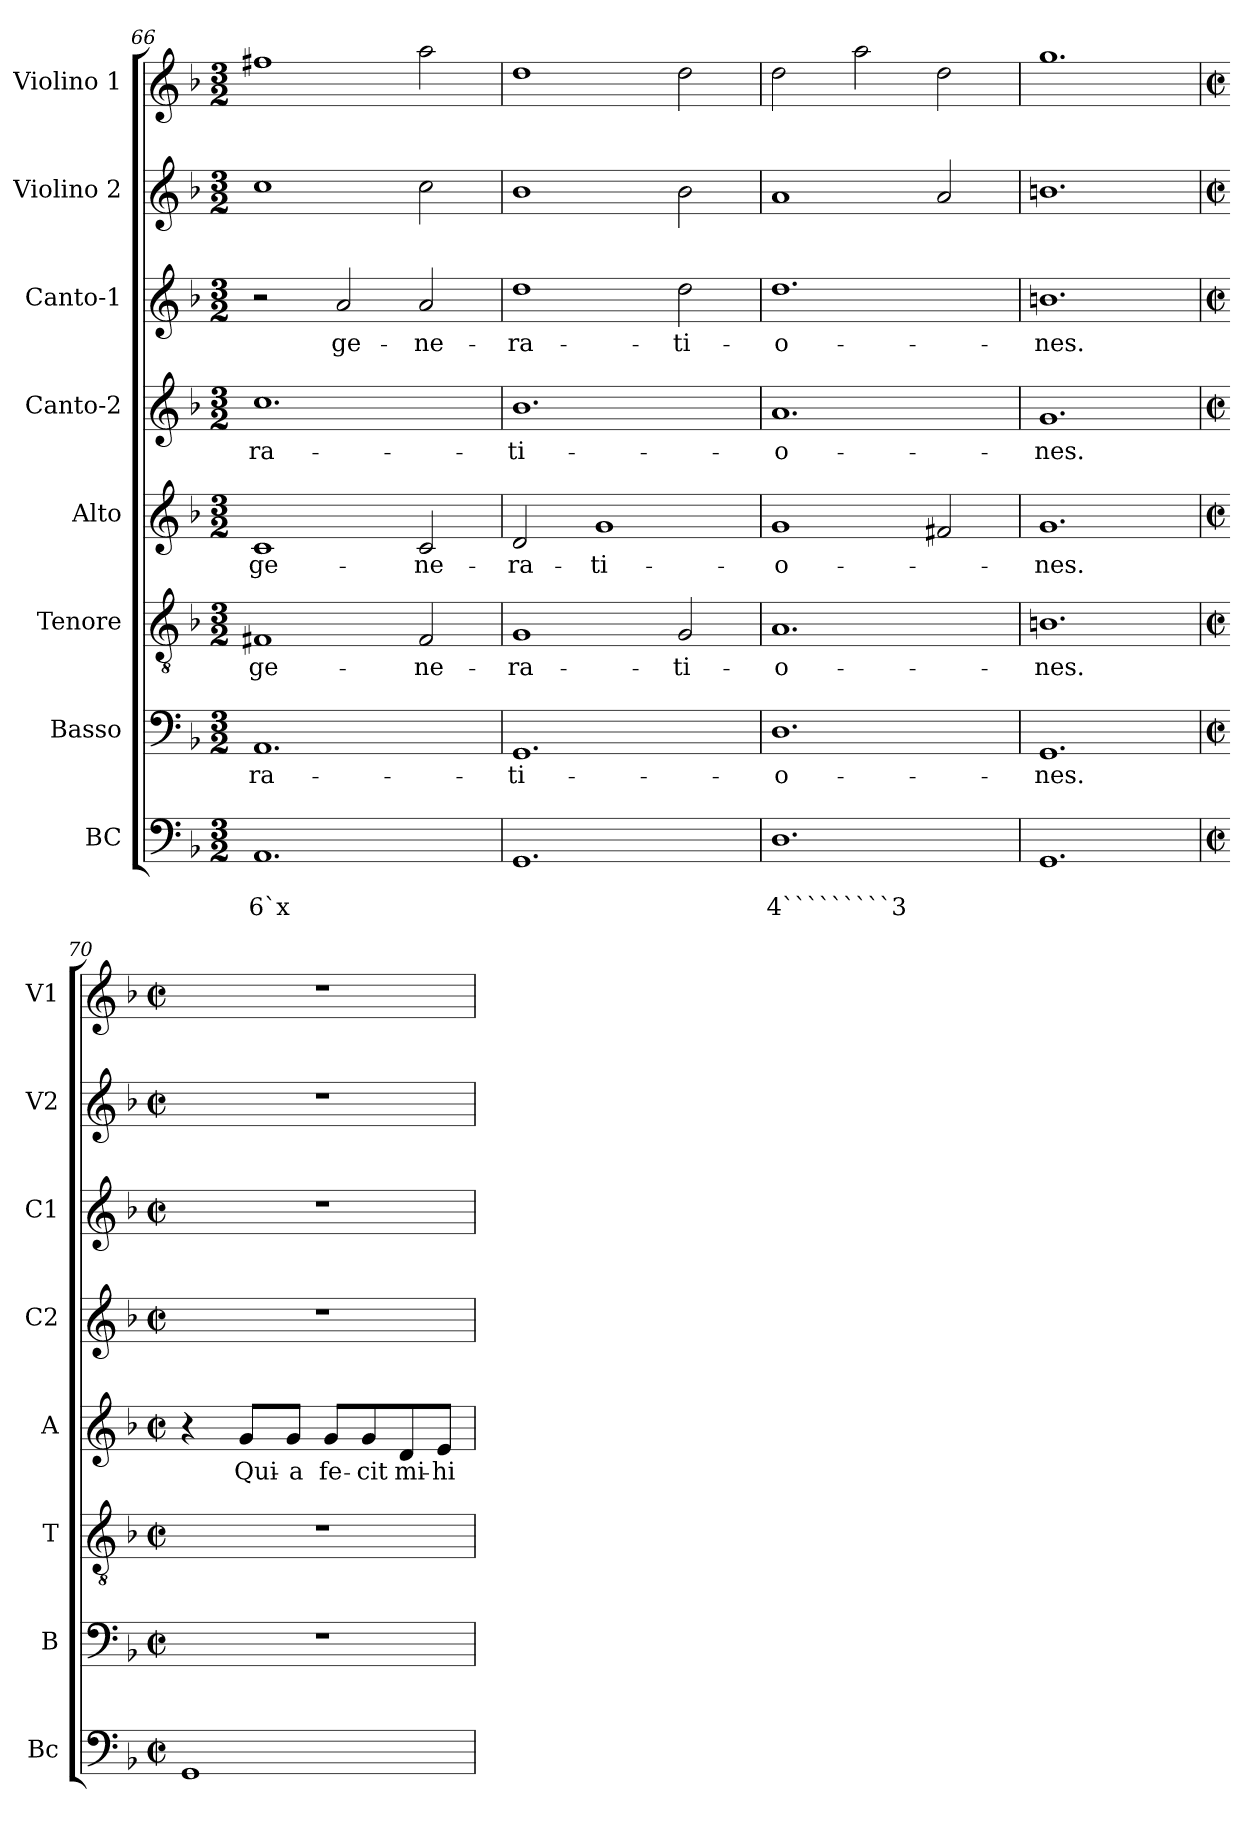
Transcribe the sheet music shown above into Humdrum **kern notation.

**kern	**text	**text	**kern	**text	**kern	**text	**kern	**text	**kern	**text	**kern	**text	**kern	**kern
*part8	*part8	*part8	*part7	*part7	*part6	*part6	*part5	*part5	*part4	*part4	*part3	*part3	*part2	*part1
*staff8	*staff8	*staff8	*staff7	*staff7	*staff6	*staff6	*staff5	*staff5	*staff4	*staff4	*staff3	*staff3	*staff2	*staff1
*I"BC	*	*	*I"Basso	*	*I"Tenore	*	*I"Alto	*	*I"Canto-2	*	*I"Canto-1	*	*I"Violino 2	*I"Violino 1
*I'Bc	*	*	*I'B	*	*I'T	*	*I'A	*	*I'C2	*	*I'C1	*	*I'V2	*I'V1
*clefF4	*	*	*clefF4	*	*clefGv2	*	*clefG2	*	*clefG2	*	*clefG2	*	*clefG2	*clefG2
*k[b-]	*	*	*k[b-]	*	*k[b-]	*	*k[b-]	*	*k[b-]	*	*k[b-]	*	*k[b-]	*k[b-]
*F:	*	*	*F:	*	*F:	*	*F:	*	*F:	*	*F:	*	*F:	*F:
*M3/2	*	*	*M3/2	*	*M3/2	*	*M3/2	*	*M3/2	*	*M3/2	*	*M3/2	*M3/2
=66	=66	=66	=66	=66	=66	=66	=66	=66	=66	=66	=66	=66	=66	=66
!	!	!LO:LY:b	!	!LO:LY:b	!	!LO:LY:b	!	!LO:LY:b	!	!LO:LY:b	!	!	!	!
1.AA	.	6`x	1.AA	-ra-	1F#X	ge-	1c	ge-	1.cc	-ra-	2r	.	1cc!	1ff#X
!	!	!	!	!	!	!	!	!	!	!	!	!LO:LY:b	!	!
.	.	.	.	.	.	.	.	.	.	.	2a/	ge-	.	.
!	!	!	!	!	!	!LO:LY:b	!	!LO:LY:b	!	!	!	!LO:LY:b	!	!
.	.	.	.	.	2F#/	-ne-	2c/	-ne-	.	.	2a/	-ne-	2cc!\	2aa\
=67	=67	=67	=67	=67	=67	=67	=67	=67	=67	=67	=67	=67	=67	=67
!	!	!	!	!LO:LY:b	!	!LO:LY:b	!	!LO:LY:b	!	!LO:LY:b	!	!LO:LY:b	!	!
1.GG	.	.	1.GG	-ti-	1G	-ra-	2d/	-ra-	1.b-	-ti-	1dd	-ra-	1b-!	1dd
!	!	!	!	!	!	!	!	!LO:LY:b	!	!	!	!	!	!
.	.	.	.	.	.	.	1g	-ti-	.	.	.	.	.	.
!	!	!	!	!	!	!LO:LY:b	!	!	!	!	!	!LO:LY:b	!	!
.	.	.	.	.	2G/	-ti-	.	.	.	.	2dd\	-ti-	2b-!\	2dd\
=68	=68	=68	=68	=68	=68	=68	=68	=68	=68	=68	=68	=68	=68	=68
!	!	!LO:LY:b	!	!LO:LY:b	!	!LO:LY:b	!	!LO:LY:b	!	!LO:LY:b	!	!LO:LY:b	!	!
1.D	.	4`````````3	1.D	-o-	1.A	-o-	1g	-o-	1.a	-o-	1.dd	-o-	1a!	2dd\
.	.	.	.	.	.	.	.	.	.	.	.	.	.	2aa\
.	.	.	.	.	.	.	2f#X/	.	.	.	.	.	2a!/	2dd\
=69	=69	=69	=69	=69	=69	=69	=69	=69	=69	=69	=69	=69	=69	=69
!	!	!	!	!LO:LY:b	!	!LO:LY:b	!	!LO:LY:b	!	!LO:LY:b	!	!LO:LY:b	!	!
1.GG	.	.	1.GG	-nes.	1.Bn	-nes.	1.g	-nes.	1.g	-nes.	1.bn	-nes.	1.bn!	1.gg
!!LO:LB:g=z
=70	=70	=70	=70	=70	=70	=70	=70	=70	=70	=70	=70	=70	=70	=70
*M2/2	*	*	*M2/2	*	*M2/2	*	*M2/2	*	*M2/2	*	*M2/2	*	*M2/2	*M2/2
*met(c|)	*	*	*met(c|)	*	*met(c|)	*	*met(c|)	*	*met(c|)	*	*met(c|)	*	*met(c|)	*met(c|)
1GG	.	.	1r	.	1r	.	4r	.	1r	.	1r	.	1r	1r
!	!	!	!	!	!	!	!	!LO:LY:b	!	!	!	!	!	!
.	.	.	.	.	.	.	8g/L	Qui-	.	.	.	.	.	.
!	!	!	!	!	!	!	!	!LO:LY:b	!	!	!	!	!	!
.	.	.	.	.	.	.	8g/J	-a	.	.	.	.	.	.
!	!	!	!	!	!	!	!	!LO:LY:b	!	!	!	!	!	!
.	.	.	.	.	.	.	8g/L	fe-	.	.	.	.	.	.
!	!	!	!	!	!	!	!	!LO:LY:b	!	!	!	!	!	!
.	.	.	.	.	.	.	8g/	-cit	.	.	.	.	.	.
!	!	!	!	!	!	!	!	!LO:LY:b	!	!	!	!	!	!
.	.	.	.	.	.	.	8d/	mi-	.	.	.	.	.	.
!	!	!	!	!	!	!	!	!LO:LY:b	!	!	!	!	!	!
.	.	.	.	.	.	.	8e/J	-hi	.	.	.	.	.	.
=	=	=	=	=	=	=	=	=	=	=	=	=	=	=
*-	*-	*-	*-	*-	*-	*-	*-	*-	*-	*-	*-	*-	*-	*-
